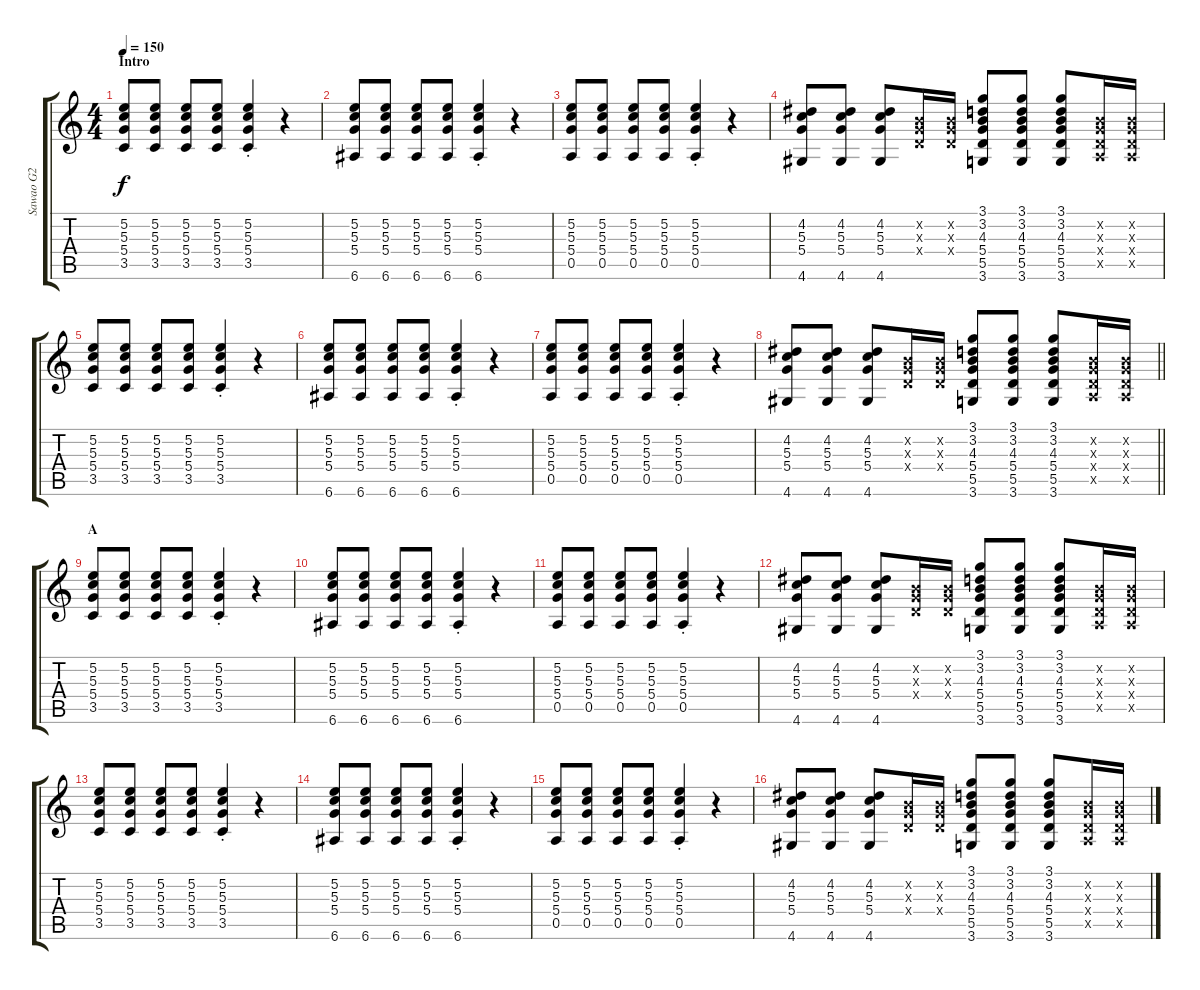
\track ("Sawao G2" "Sawao G2") {instrument overdrivenguitar}
\staff {score tabs}
\tuning (E4 B3 G3 D3 A2 E2) {hide}
\ts (4 4)
\section ("" "Intro")
\tempo 150
\clef g2
\ks c
(5.2 5.3 5.4 3.5).8{dy f instrument overdrivenguitar} (5.2 5.3 5.4 3.5).8 (5.2 5.3 5.4 3.5).8 (5.2 5.3 5.4 3.5).8 (5.2{st} 5.3{st} 5.4{st} 3.5{st}).4 r.4 |
(5.2 5.3 5.4 6.6).8 (5.2 5.3 5.4 6.6).8 (5.2 5.3 5.4 6.6).8 (5.2 5.3 5.4 6.6).8 (5.2{st} 5.3{st} 5.4{st} 6.6{st}).4 r.4 |
(5.2 5.3 5.4 0.5).8 (5.2 5.3 5.4 0.5).8 (5.2 5.3 5.4 0.5).8 (5.2 5.3 5.4 0.5).8 (5.2{st} 5.3{st} 5.4{st} 0.5{st}).4 r.4 |
(4.2 5.3 5.4 4.6).8 (4.2 5.3 5.4 4.6).8 (4.2 5.3 5.4 4.6).8 (0.2{x} 0.3{x} 0.4{x}).16 (0.2{x} 0.3{x} 0.4{x}).16 (3.1 3.2 4.3 5.4 5.5 3.6).8 (3.1 3.2 4.3 5.4 5.5 3.6).8 (3.1 3.2 4.3 5.4 5.5 3.6).8 (0.2{x} 0.3{x} 0.4{x} 0.5{x}).16 (0.2{x} 0.3{x} 0.4{x} 0.5{x}).16 |
(5.2 5.3 5.4 3.5).8 (5.2 5.3 5.4 3.5).8 (5.2 5.3 5.4 3.5).8 (5.2 5.3 5.4 3.5).8 (5.2{st} 5.3{st} 5.4{st} 3.5{st}).4 r.4 |
(5.2 5.3 5.4 6.6).8 (5.2 5.3 5.4 6.6).8 (5.2 5.3 5.4 6.6).8 (5.2 5.3 5.4 6.6).8 (5.2{st} 5.3{st} 5.4{st} 6.6{st}).4 r.4 |
(5.2 5.3 5.4 0.5).8 (5.2 5.3 5.4 0.5).8 (5.2 5.3 5.4 0.5).8 (5.2 5.3 5.4 0.5).8 (5.2{st} 5.3{st} 5.4{st} 0.5{st}).4 r.4 |
\barLineRight lightlight
(4.2 5.3 5.4 4.6).8 (4.2 5.3 5.4 4.6).8 (4.2 5.3 5.4 4.6).8 (0.2{x} 0.3{x} 0.4{x}).16 (0.2{x} 0.3{x} 0.4{x}).16 (3.1 3.2 4.3 5.4 5.5 3.6).8 (3.1 3.2 4.3 5.4 5.5 3.6).8 (3.1 3.2 4.3 5.4 5.5 3.6).8 (0.2{x} 0.3{x} 0.4{x} 0.5{x}).16 (0.2{x} 0.3{x} 0.4{x} 0.5{x}).16 |
\section ("" "A")
(5.2 5.3 5.4 3.5).8 (5.2 5.3 5.4 3.5).8 (5.2 5.3 5.4 3.5).8 (5.2 5.3 5.4 3.5).8 (5.2{st} 5.3{st} 5.4{st} 3.5{st}).4 r.4 |
(5.2 5.3 5.4 6.6).8 (5.2 5.3 5.4 6.6).8 (5.2 5.3 5.4 6.6).8 (5.2 5.3 5.4 6.6).8 (5.2{st} 5.3{st} 5.4{st} 6.6{st}).4 r.4 |
(5.2 5.3 5.4 0.5).8 (5.2 5.3 5.4 0.5).8 (5.2 5.3 5.4 0.5).8 (5.2 5.3 5.4 0.5).8 (5.2{st} 5.3{st} 5.4{st} 0.5{st}).4 r.4 |
(4.2 5.3 5.4 4.6).8 (4.2 5.3 5.4 4.6).8 (4.2 5.3 5.4 4.6).8 (0.2{x} 0.3{x} 0.4{x}).16 (0.2{x} 0.3{x} 0.4{x}).16 (3.1 3.2 4.3 5.4 5.5 3.6).8 (3.1 3.2 4.3 5.4 5.5 3.6).8 (3.1 3.2 4.3 5.4 5.5 3.6).8 (0.2{x} 0.3{x} 0.4{x} 0.5{x}).16 (0.2{x} 0.3{x} 0.4{x} 0.5{x}).16 |
(5.2 5.3 5.4 3.5).8 (5.2 5.3 5.4 3.5).8 (5.2 5.3 5.4 3.5).8 (5.2 5.3 5.4 3.5).8 (5.2{st} 5.3{st} 5.4{st} 3.5{st}).4 r.4 |
(5.2 5.3 5.4 6.6).8 (5.2 5.3 5.4 6.6).8 (5.2 5.3 5.4 6.6).8 (5.2 5.3 5.4 6.6).8 (5.2{st} 5.3{st} 5.4{st} 6.6{st}).4 r.4 |
(5.2 5.3 5.4 0.5).8 (5.2 5.3 5.4 0.5).8 (5.2 5.3 5.4 0.5).8 (5.2 5.3 5.4 0.5).8 (5.2{st} 5.3{st} 5.4{st} 0.5{st}).4 r.4 |
(4.2 5.3 5.4 4.6).8 (4.2 5.3 5.4 4.6).8 (4.2 5.3 5.4 4.6).8 (0.2{x} 0.3{x} 0.4{x}).16 (0.2{x} 0.3{x} 0.4{x}).16 (3.1 3.2 4.3 5.4 5.5 3.6).8 (3.1 3.2 4.3 5.4 5.5 3.6).8 (3.1 3.2 4.3 5.4 5.5 3.6).8 (0.2{x} 0.3{x} 0.4{x} 0.5{x}).16 (0.2{x} 0.3{x} 0.4{x} 0.5{x}).16
